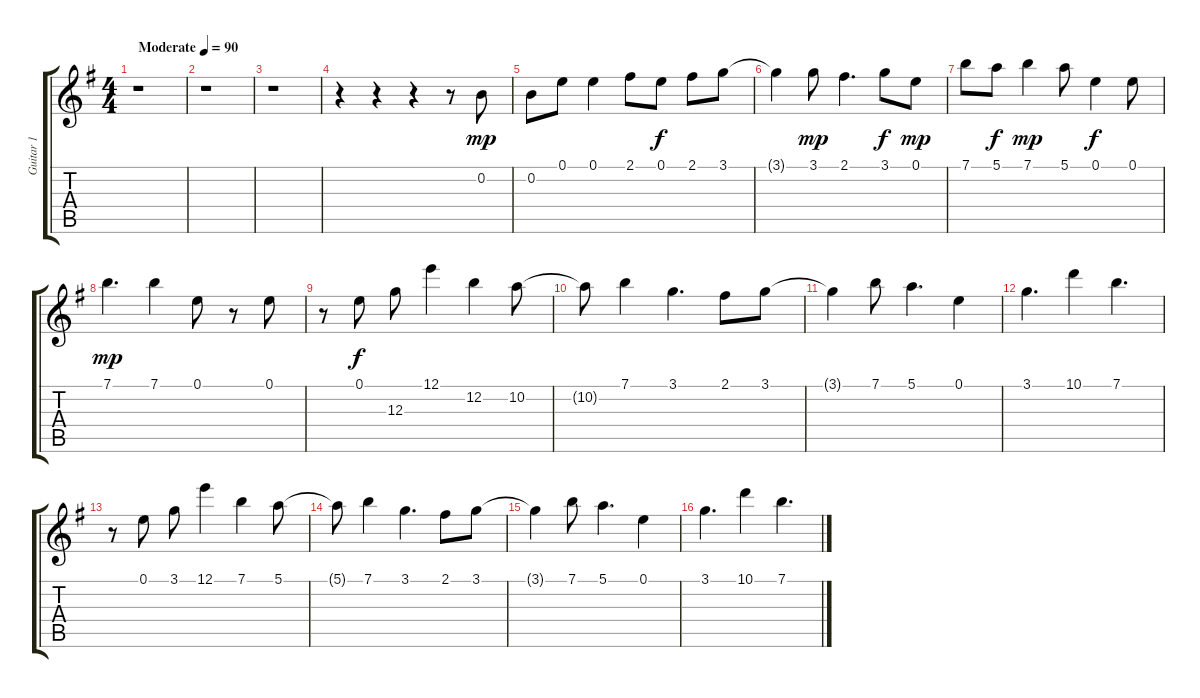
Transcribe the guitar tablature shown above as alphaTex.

\track ("Guitar 1" "Guitar 1") {instrument acousticguitarnylon}
\staff {score tabs}
\tuning (E4 B3 G3 D3 A2 E2) {hide}
\ts (4 4)
\tempo (90 "Moderate")
\clef g2
\ks g
r.1{dy mp instrument acousticguitarnylon} |
r.1 |
r.1 |
r.4 r.4 r.4 r.8 0.2.8 |
0.2.8 0.1.8 0.1.4 2.1.8 0.1.8{dy f} 2.1.8 3.1.8 |
3.1{t}.4 3.1.8{dy mp} 2.1.4{d} 3.1.8{dy f} 0.1.8{dy mp} |
7.1.8 5.1.8{dy f} 7.1.4{dy mp} 5.1.8 0.1.4{dy f} 0.1.8 |
7.1.4{d dy mp} 7.1.4 0.1.8 r.8 0.1.8 |
r.8 0.1.8{dy f} 12.3.8 12.1.4 12.2.4 10.2.8 |
10.2{t}.8 7.1.4 3.1.4{d} 2.1.8 3.1.8 |
3.1{t}.4 7.1.8 5.1.4{d} 0.1.4 |
3.1.4{d} 10.1.4 7.1.4{d} |
r.8 0.1.8 3.1.8 12.1.4 7.1.4 5.1.8 |
5.1{t}.8 7.1.4 3.1.4{d} 2.1.8 3.1.8 |
3.1{t}.4 7.1.8 5.1.4{d} 0.1.4 |
3.1.4{d} 10.1.4 7.1.4{d}
